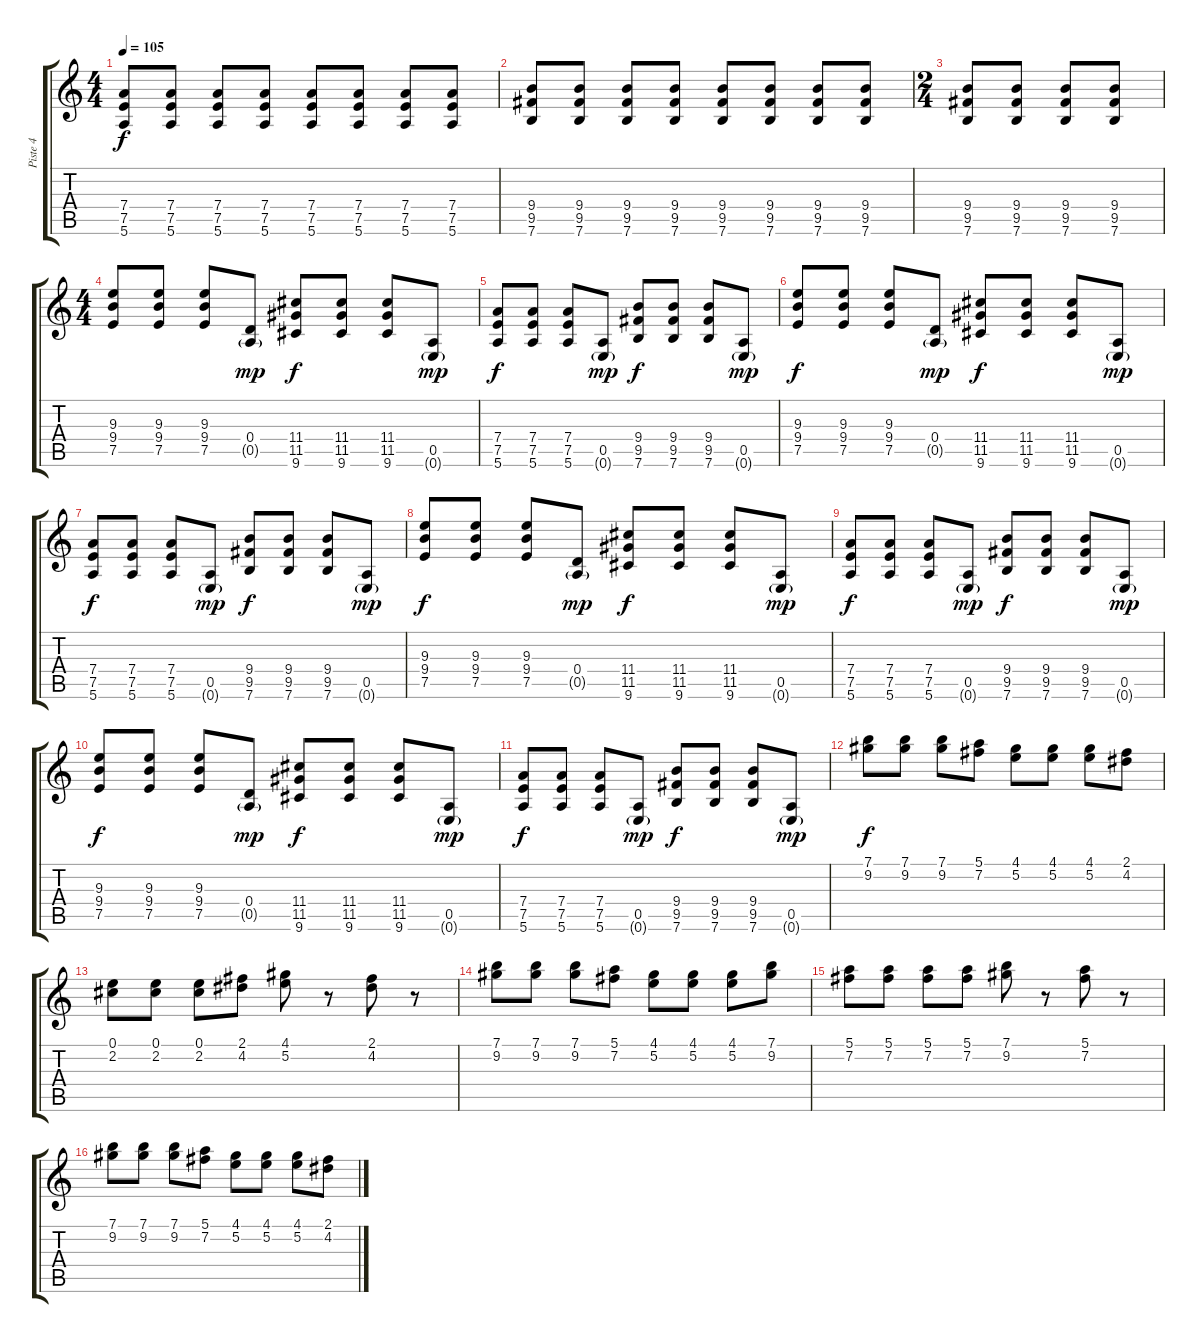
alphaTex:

\track ("Piste 4" "Piste 4") {instrument distortionguitar}
\staff {score tabs}
\tuning (E4 B3 G3 D3 A2 E2) {hide}
\ts (4 4)
\tempo 105
\clef g2
\ks c
(7.4 7.5 5.6).8{dy f} (7.4 7.5 5.6).8 (7.4 7.5 5.6).8 (7.4 7.5 5.6).8 (7.4 7.5 5.6).8 (7.4 7.5 5.6).8 (7.4 7.5 5.6).8 (7.4 7.5 5.6).8 |
(9.4 9.5 7.6).8 (9.4 9.5 7.6).8 (9.4 9.5 7.6).8 (9.4 9.5 7.6).8 (9.4 9.5 7.6).8 (9.4 9.5 7.6).8 (9.4 9.5 7.6).8 (9.4 9.5 7.6).8 |
\ts (2 4)
(9.4 9.5 7.6).8 (9.4 9.5 7.6).8 (9.4 9.5 7.6).8 (9.4 9.5 7.6).8 |
\ts (4 4)
(9.3 9.4 7.5).8{volume 10 instrument distortionguitar} (9.3 9.4 7.5).8 (9.3 9.4 7.5).8 (0.4 0.5{g}).8{dy mp} (11.4 11.5 9.6).8{dy f} (11.4 11.5 9.6).8 (11.4 11.5 9.6).8 (0.5 0.6{g}).8{dy mp} |
(7.4 7.5 5.6).8{dy f} (7.4 7.5 5.6).8 (7.4 7.5 5.6).8 (0.5 0.6{g}).8{dy mp} (9.4 9.5 7.6).8{dy f} (9.4 9.5 7.6).8 (9.4 9.5 7.6).8 (0.5 0.6{g}).8{dy mp} |
(9.3 9.4 7.5).8{dy f} (9.3 9.4 7.5).8 (9.3 9.4 7.5).8 (0.4 0.5{g}).8{dy mp} (11.4 11.5 9.6).8{dy f} (11.4 11.5 9.6).8 (11.4 11.5 9.6).8 (0.5 0.6{g}).8{dy mp} |
(7.4 7.5 5.6).8{dy f} (7.4 7.5 5.6).8 (7.4 7.5 5.6).8 (0.5 0.6{g}).8{dy mp} (9.4 9.5 7.6).8{dy f} (9.4 9.5 7.6).8 (9.4 9.5 7.6).8 (0.5 0.6{g}).8{dy mp} |
(9.3 9.4 7.5).8{dy f} (9.3 9.4 7.5).8 (9.3 9.4 7.5).8 (0.4 0.5{g}).8{dy mp} (11.4 11.5 9.6).8{dy f} (11.4 11.5 9.6).8 (11.4 11.5 9.6).8 (0.5 0.6{g}).8{dy mp} |
(7.4 7.5 5.6).8{dy f} (7.4 7.5 5.6).8 (7.4 7.5 5.6).8 (0.5 0.6{g}).8{dy mp} (9.4 9.5 7.6).8{dy f} (9.4 9.5 7.6).8 (9.4 9.5 7.6).8 (0.5 0.6{g}).8{dy mp} |
(9.3 9.4 7.5).8{dy f} (9.3 9.4 7.5).8 (9.3 9.4 7.5).8 (0.4 0.5{g}).8{dy mp} (11.4 11.5 9.6).8{dy f} (11.4 11.5 9.6).8 (11.4 11.5 9.6).8 (0.5 0.6{g}).8{dy mp} |
(7.4 7.5 5.6).8{dy f} (7.4 7.5 5.6).8 (7.4 7.5 5.6).8 (0.5 0.6{g}).8{dy mp} (9.4 9.5 7.6).8{dy f} (9.4 9.5 7.6).8 (9.4 9.5 7.6).8 (0.5 0.6{g}).8{dy mp} |
(7.1 9.2).8{dy f volume 12 instrument overdrivenguitar} (7.1 9.2).8 (7.1 9.2).8 (5.1 7.2).8 (4.1 5.2).8 (4.1 5.2).8 (4.1 5.2).8 (2.1 4.2).8 |
(0.1 2.2).8 (0.1 2.2).8 (0.1 2.2).8 (2.1 4.2).8 (4.1 5.2).8 r.8 (2.1 4.2).8 r.8 |
(7.1 9.2).8 (7.1 9.2).8 (7.1 9.2).8 (5.1 7.2).8 (4.1 5.2).8 (4.1 5.2).8 (4.1 5.2).8 (7.1 9.2).8 |
(5.1 7.2).8 (5.1 7.2).8 (5.1 7.2).8 (5.1 7.2).8 (7.1 9.2).8 r.8 (5.1 7.2).8 r.8 |
(7.1 9.2).8{volume 12 instrument overdrivenguitar} (7.1 9.2).8 (7.1 9.2).8 (5.1 7.2).8 (4.1 5.2).8 (4.1 5.2).8 (4.1 5.2).8 (2.1 4.2).8
